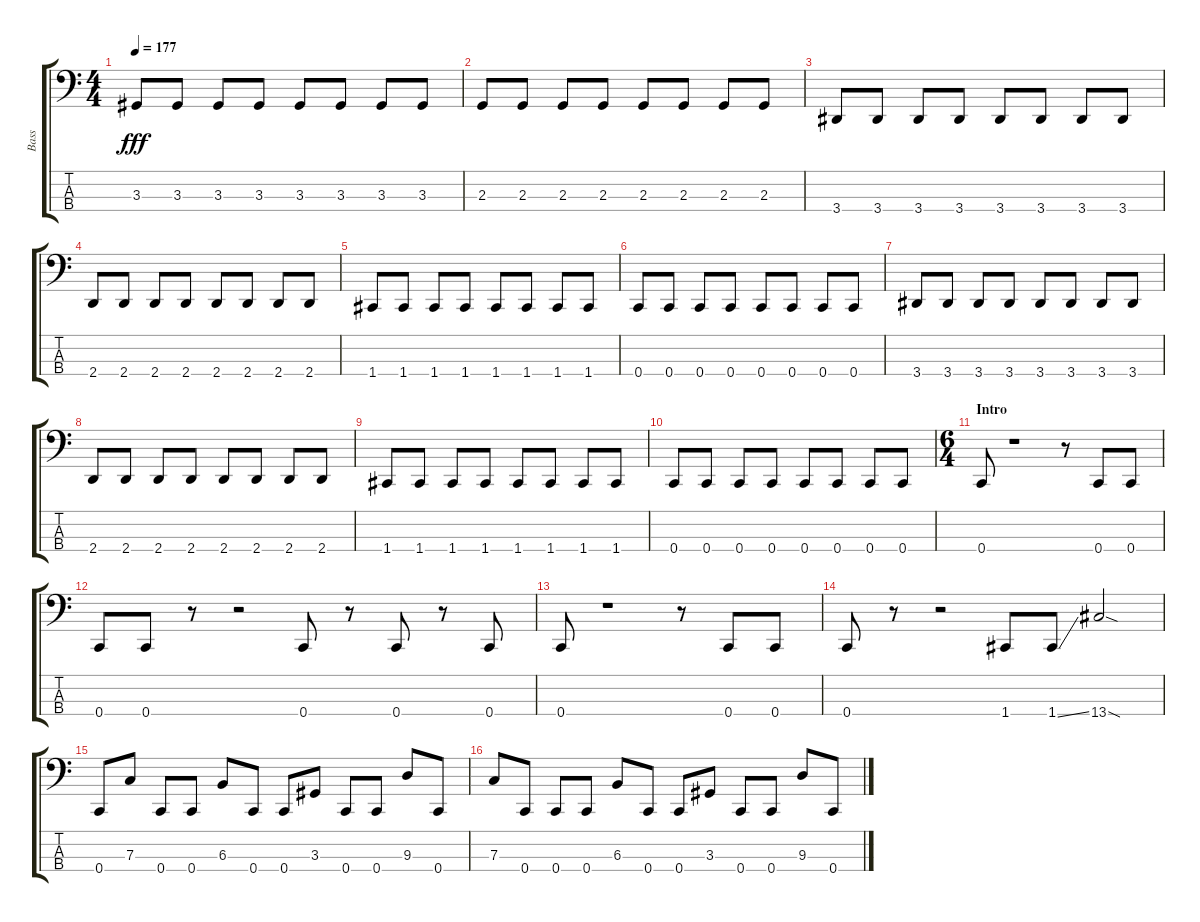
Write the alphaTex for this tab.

\track ("Bass" "Bass") {instrument electricbassfinger}
\staff {score tabs}
\tuning (Eb2 Bb1 F1 C1) {hide}
\ts (4 4)
\tempo 177
\clef f4
\ks c
3.3.8{dy fff} 3.3.8 3.3.8 3.3.8 3.3.8 3.3.8 3.3.8 3.3.8 |
2.3.8 2.3.8 2.3.8 2.3.8 2.3.8 2.3.8 2.3.8 2.3.8 |
3.4.8 3.4.8 3.4.8 3.4.8 3.4.8 3.4.8 3.4.8 3.4.8 |
2.4.8 2.4.8 2.4.8 2.4.8 2.4.8 2.4.8 2.4.8 2.4.8 |
1.4.8 1.4.8 1.4.8 1.4.8 1.4.8 1.4.8 1.4.8 1.4.8 |
0.4.8 0.4.8 0.4.8 0.4.8 0.4.8 0.4.8 0.4.8 0.4.8 |
3.4.8 3.4.8 3.4.8 3.4.8 3.4.8 3.4.8 3.4.8 3.4.8 |
2.4.8 2.4.8 2.4.8 2.4.8 2.4.8 2.4.8 2.4.8 2.4.8 |
1.4.8 1.4.8 1.4.8 1.4.8 1.4.8 1.4.8 1.4.8 1.4.8 |
0.4.8 0.4.8 0.4.8 0.4.8 0.4.8 0.4.8 0.4.8 0.4.8 |
\ts (6 4)
\section ("" "Intro")
0.4.8 r.1 r.8 0.4.8 0.4.8 |
0.4.8 0.4.8 r.8 r.2 0.4.8 r.8 0.4.8 r.8 0.4.8 |
0.4.8 r.1 r.8 0.4.8 0.4.8 |
0.4.8 r.8 r.2 1.4.8 1.4{ss}.8 13.4{sod}.2 |
0.4.8 7.3.8 0.4.8 0.4.8 6.3.8 0.4.8 0.4.8 3.3.8 0.4.8 0.4.8 9.3.8 0.4.8 |
7.3.8 0.4.8 0.4.8 0.4.8 6.3.8 0.4.8 0.4.8 3.3.8 0.4.8 0.4.8 9.3.8 0.4.8
